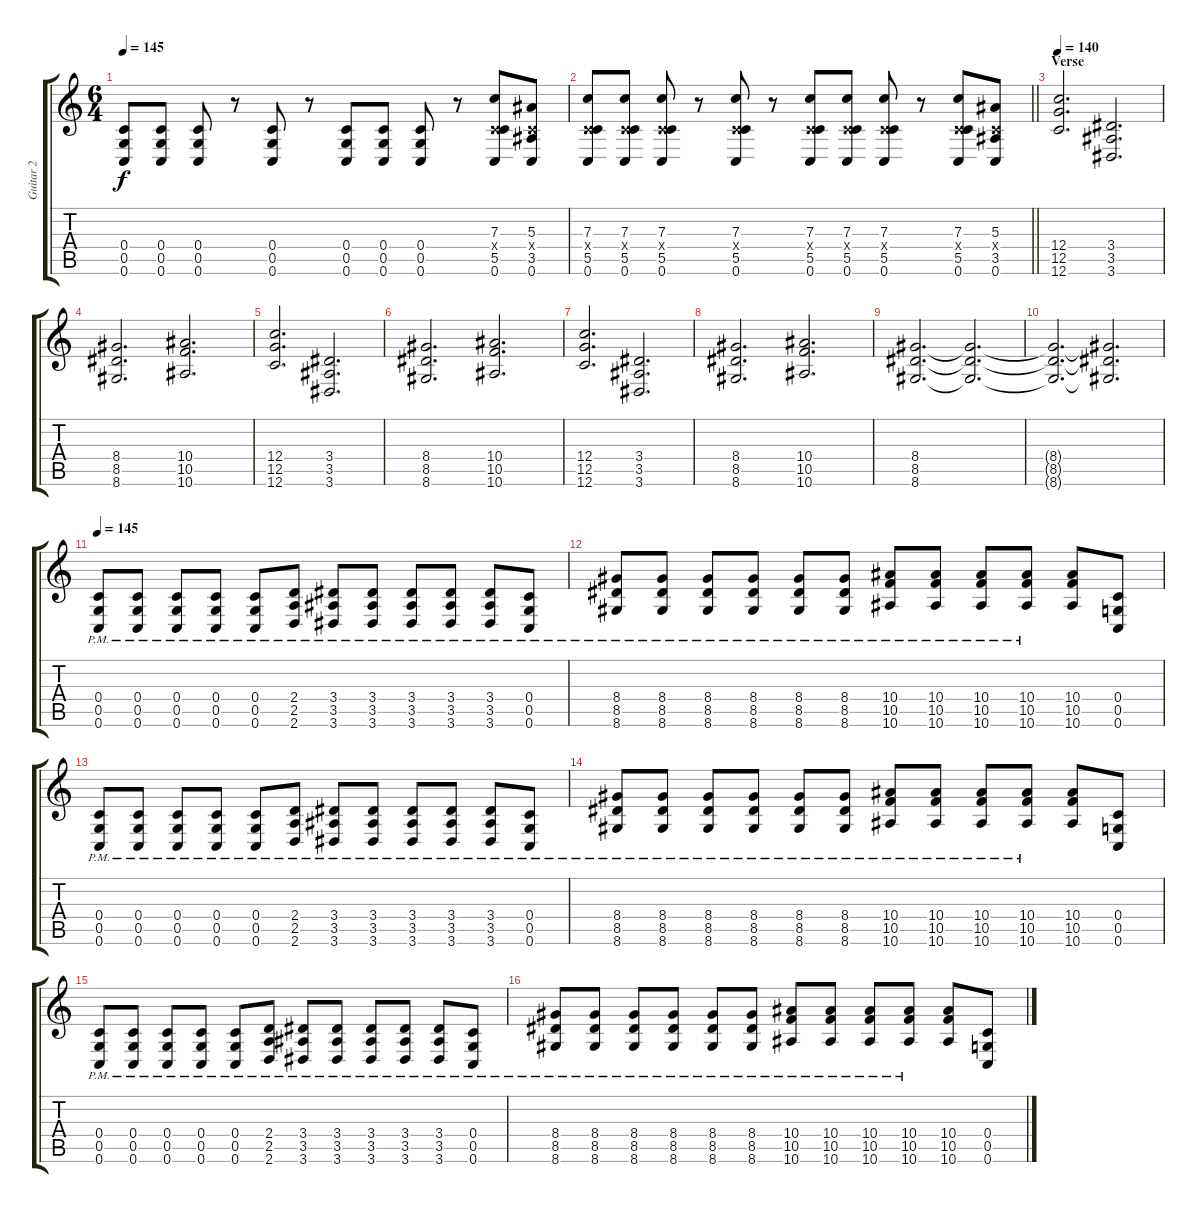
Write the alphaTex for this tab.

\track ("Guitar 2" "Guitar 2") {instrument distortionguitar}
\staff {score tabs}
\tuning (D4 A3 F3 C3 G2 C2) {hide}
\ts (6 4)
\tempo 145
\clef g2
\ks c
(0.4 0.5 0.6).8{dy f} (0.4 0.5 0.6).8 (0.4 0.5 0.6).8 r.8 (0.4 0.5 0.6).8 r.8 (0.4 0.5 0.6).8 (0.4 0.5 0.6).8 (0.4 0.5 0.6).8 r.8 (7.3 0.4{x} 5.5 0.6).8 (5.3 0.4{x} 3.5 0.6).8 |
\barLineRight lightlight
(7.3 0.4{x} 5.5 0.6).8 (7.3 0.4{x} 5.5 0.6).8 (7.3 0.4{x} 5.5 0.6).8 r.8 (7.3 0.4{x} 5.5 0.6).8 r.8 (7.3 0.4{x} 5.5 0.6).8 (7.3 0.4{x} 5.5 0.6).8 (7.3 0.4{x} 5.5 0.6).8 r.8 (7.3 0.4{x} 5.5 0.6).8 (5.3 0.4{x} 3.5 0.6).8 |
\section ("" "Verse")
\tempo 140
(12.4 12.5 12.6).2{d instrument electricguitarclean} (3.4 3.5 3.6).2{d} |
(8.4 8.5 8.6).2{d} (10.4 10.5 10.6).2{d} |
(12.4 12.5 12.6).2{d} (3.4 3.5 3.6).2{d} |
(8.4 8.5 8.6).2{d} (10.4 10.5 10.6).2{d} |
(12.4 12.5 12.6).2{d} (3.4 3.5 3.6).2{d} |
(8.4 8.5 8.6).2{d} (10.4 10.5 10.6).2{d} |
(8.4 8.5 8.6).2{d} (8.4{t} 8.5{t} 8.6{t}).2{d} |
(8.4{t} 8.5{t} 8.6{t}).2{d} (8.4{t} 8.5{t} 8.6{t}).2{d} |
\tempo 145
(0.4{pm} 0.5{pm} 0.6{pm}).8{instrument distortionguitar} (0.4{pm} 0.5{pm} 0.6{pm}).8 (0.4{pm} 0.5{pm} 0.6{pm}).8 (0.4{pm} 0.5{pm} 0.6{pm}).8 (0.4{pm} 0.5{pm} 0.6{pm}).8 (2.4{pm} 2.5{pm} 2.6{pm}).8 (3.4{pm} 3.5{pm} 3.6{pm}).8 (3.4{pm} 3.5{pm} 3.6{pm}).8 (3.4{pm} 3.5{pm} 3.6{pm}).8 (3.4{pm} 3.5{pm} 3.6{pm}).8 (3.4{pm} 3.5{pm} 3.6{pm}).8 (0.4{pm} 0.5{pm} 0.6{pm}).8 |
(8.4{pm} 8.5{pm} 8.6{pm}).8 (8.4{pm} 8.5{pm} 8.6{pm}).8 (8.4{pm} 8.5{pm} 8.6{pm}).8 (8.4{pm} 8.5{pm} 8.6{pm}).8 (8.4{pm} 8.5{pm} 8.6{pm}).8 (8.4{pm} 8.5{pm} 8.6{pm}).8 (10.4{pm} 10.5{pm} 10.6{pm}).8 (10.4{pm} 10.5{pm} 10.6{pm}).8 (10.4{pm} 10.5{pm} 10.6{pm}).8 (10.4{pm} 10.5{pm} 10.6{pm}).8 (10.4 10.5 10.6).8 (0.4 0.5 0.6).8 |
(0.4{pm} 0.5{pm} 0.6{pm}).8 (0.4{pm} 0.5{pm} 0.6{pm}).8 (0.4{pm} 0.5{pm} 0.6{pm}).8 (0.4{pm} 0.5{pm} 0.6{pm}).8 (0.4{pm} 0.5{pm} 0.6{pm}).8 (2.4{pm} 2.5{pm} 2.6{pm}).8 (3.4{pm} 3.5{pm} 3.6{pm}).8 (3.4{pm} 3.5{pm} 3.6{pm}).8 (3.4{pm} 3.5{pm} 3.6{pm}).8 (3.4{pm} 3.5{pm} 3.6{pm}).8 (3.4{pm} 3.5{pm} 3.6{pm}).8 (0.4{pm} 0.5{pm} 0.6{pm}).8 |
(8.4{pm} 8.5{pm} 8.6{pm}).8 (8.4{pm} 8.5{pm} 8.6{pm}).8 (8.4{pm} 8.5{pm} 8.6{pm}).8 (8.4{pm} 8.5{pm} 8.6{pm}).8 (8.4{pm} 8.5{pm} 8.6{pm}).8 (8.4{pm} 8.5{pm} 8.6{pm}).8 (10.4{pm} 10.5{pm} 10.6{pm}).8 (10.4{pm} 10.5{pm} 10.6{pm}).8 (10.4{pm} 10.5{pm} 10.6{pm}).8 (10.4{pm} 10.5{pm} 10.6{pm}).8 (10.4 10.5 10.6).8 (0.4 0.5 0.6).8 |
(0.4{pm} 0.5{pm} 0.6{pm}).8 (0.4{pm} 0.5{pm} 0.6{pm}).8 (0.4{pm} 0.5{pm} 0.6{pm}).8 (0.4{pm} 0.5{pm} 0.6{pm}).8 (0.4{pm} 0.5{pm} 0.6{pm}).8 (2.4{pm} 2.5{pm} 2.6{pm}).8 (3.4{pm} 3.5{pm} 3.6{pm}).8 (3.4{pm} 3.5{pm} 3.6{pm}).8 (3.4{pm} 3.5{pm} 3.6{pm}).8 (3.4{pm} 3.5{pm} 3.6{pm}).8 (3.4{pm} 3.5{pm} 3.6{pm}).8 (0.4{pm} 0.5{pm} 0.6{pm}).8 |
(8.4{pm} 8.5{pm} 8.6{pm}).8 (8.4{pm} 8.5{pm} 8.6{pm}).8 (8.4{pm} 8.5{pm} 8.6{pm}).8 (8.4{pm} 8.5{pm} 8.6{pm}).8 (8.4{pm} 8.5{pm} 8.6{pm}).8 (8.4{pm} 8.5{pm} 8.6{pm}).8 (10.4{pm} 10.5{pm} 10.6{pm}).8 (10.4{pm} 10.5{pm} 10.6{pm}).8 (10.4{pm} 10.5{pm} 10.6{pm}).8 (10.4{pm} 10.5{pm} 10.6{pm}).8 (10.4 10.5 10.6).8 (0.4 0.5 0.6).8
